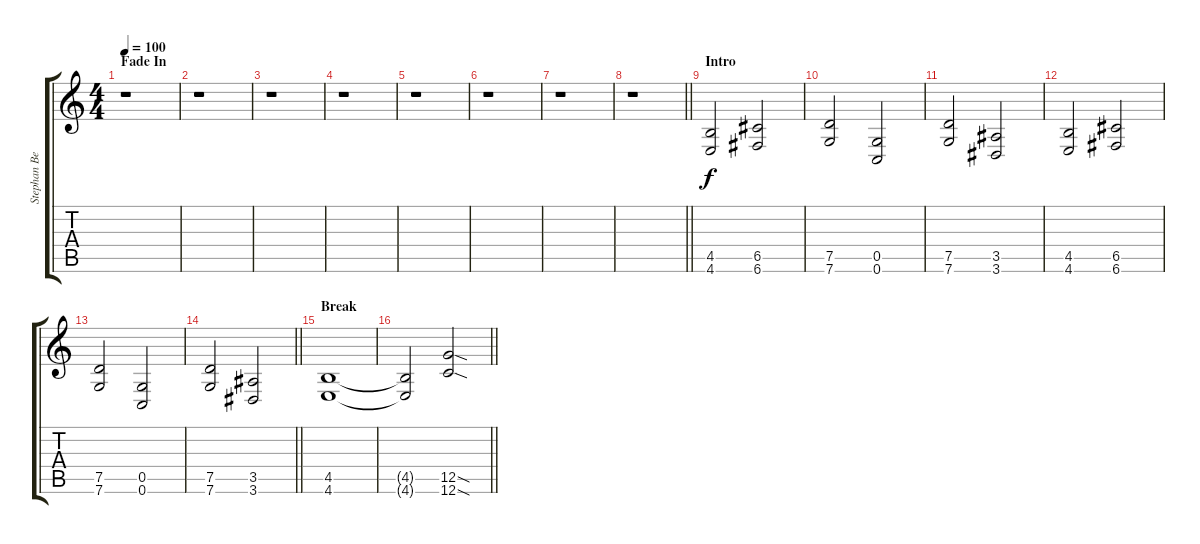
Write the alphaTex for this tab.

\track ("Stephan Benfante" "Stephan Be") {instrument distortionguitar}
\staff {score tabs}
\tuning (D4 A3 F3 C3 G2 C2) {hide}
\ts (4 4)
\section ("" "Fade In")
\tempo 100
\clef g2
\ks c
r.1{dy f instrument distortionguitar} |
r.1 |
r.1 |
r.1 |
r.1 |
r.1 |
r.1 |
\barLineRight lightlight
r.1 |
\section ("" "Intro")
(4.5 4.6).2 (6.5 6.6).2 |
(7.5 7.6).2 (0.5 0.6).2 |
(7.5 7.6).2 (3.5 3.6).2 |
(4.5 4.6).2 (6.5 6.6).2 |
(7.5 7.6).2 (0.5 0.6).2 |
\barLineRight lightlight
(7.5 7.6).2 (3.5 3.6).2 |
\section ("" "Break")
(4.5 4.6).1 |
\barLineRight lightlight
(4.5{t} 4.6{t}).2 (12.5{sod} 12.6{sod}).2
